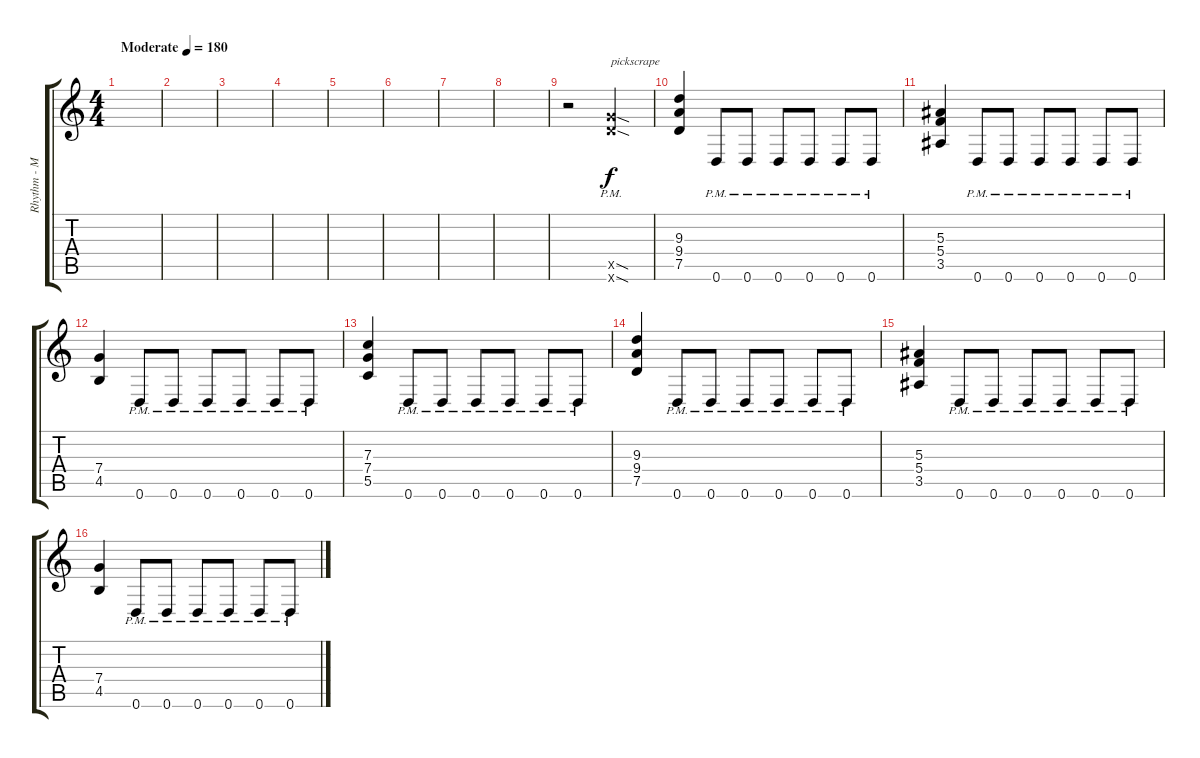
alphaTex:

\track ("Rhythm - Martin Sweet" "Rhythm - M") {instrument distortionguitar}
\staff {score tabs}
\tuning (D4 A3 F3 C3 G2 D2) {hide}
\ts (4 4)
\tempo (180 "Moderate")
\clef g2
\ks c
|
|
|
|
|
|
|
|
r.2 (12.5{sod pm x} 12.6{sod pm x}).2{txt "pickscrape"} |
(9.3 9.4 7.5).4 0.6{pm}.8 0.6{pm}.8 0.6{pm}.8 0.6{pm}.8 0.6{pm}.8 0.6{pm}.8 |
(5.3 5.4 3.5).4 0.6{pm}.8 0.6{pm}.8 0.6{pm}.8 0.6{pm}.8 0.6{pm}.8 0.6{pm}.8 |
(7.4 4.5).4 0.6{pm}.8 0.6{pm}.8 0.6{pm}.8 0.6{pm}.8 0.6{pm}.8 0.6{pm}.8 |
(7.3 7.4 5.5).4 0.6{pm}.8 0.6{pm}.8 0.6{pm}.8 0.6{pm}.8 0.6{pm}.8 0.6{pm}.8 |
(9.3 9.4 7.5).4 0.6{pm}.8 0.6{pm}.8 0.6{pm}.8 0.6{pm}.8 0.6{pm}.8 0.6{pm}.8 |
(5.3 5.4 3.5).4 0.6{pm}.8 0.6{pm}.8 0.6{pm}.8 0.6{pm}.8 0.6{pm}.8 0.6{pm}.8 |
(7.4 4.5).4 0.6{pm}.8 0.6{pm}.8 0.6{pm}.8 0.6{pm}.8 0.6{pm}.8 0.6{pm}.8
